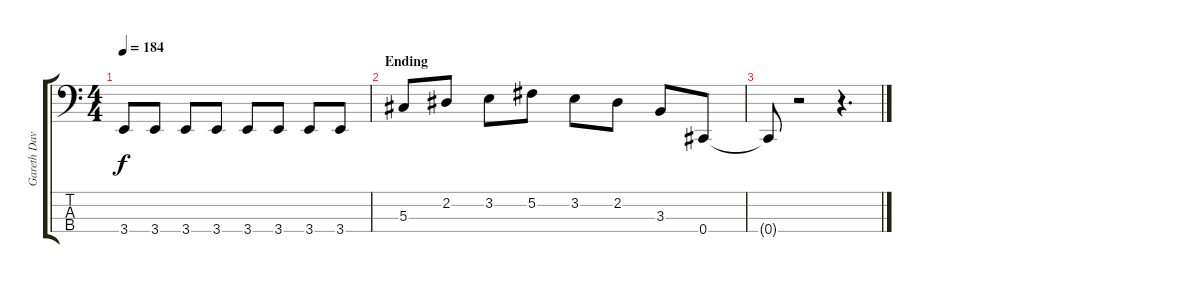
\track ("Gareth Davies" "Gareth Dav") {instrument electricbasspick}
\staff {score tabs}
\tuning (Gb2 Db2 Ab1 Db1) {hide}
\ts (4 4)
\tempo 184
\clef f4
\ks c
3.4.8{dy f} 3.4.8 3.4.8 3.4.8 3.4.8 3.4.8 3.4.8 3.4.8 |
\section ("" "Ending")
5.3.8 2.2.8 3.2.8 5.2.8 3.2.8 2.2.8 3.3.8 0.4.8 |
0.4{t}.8 r.2 r.4{d}
